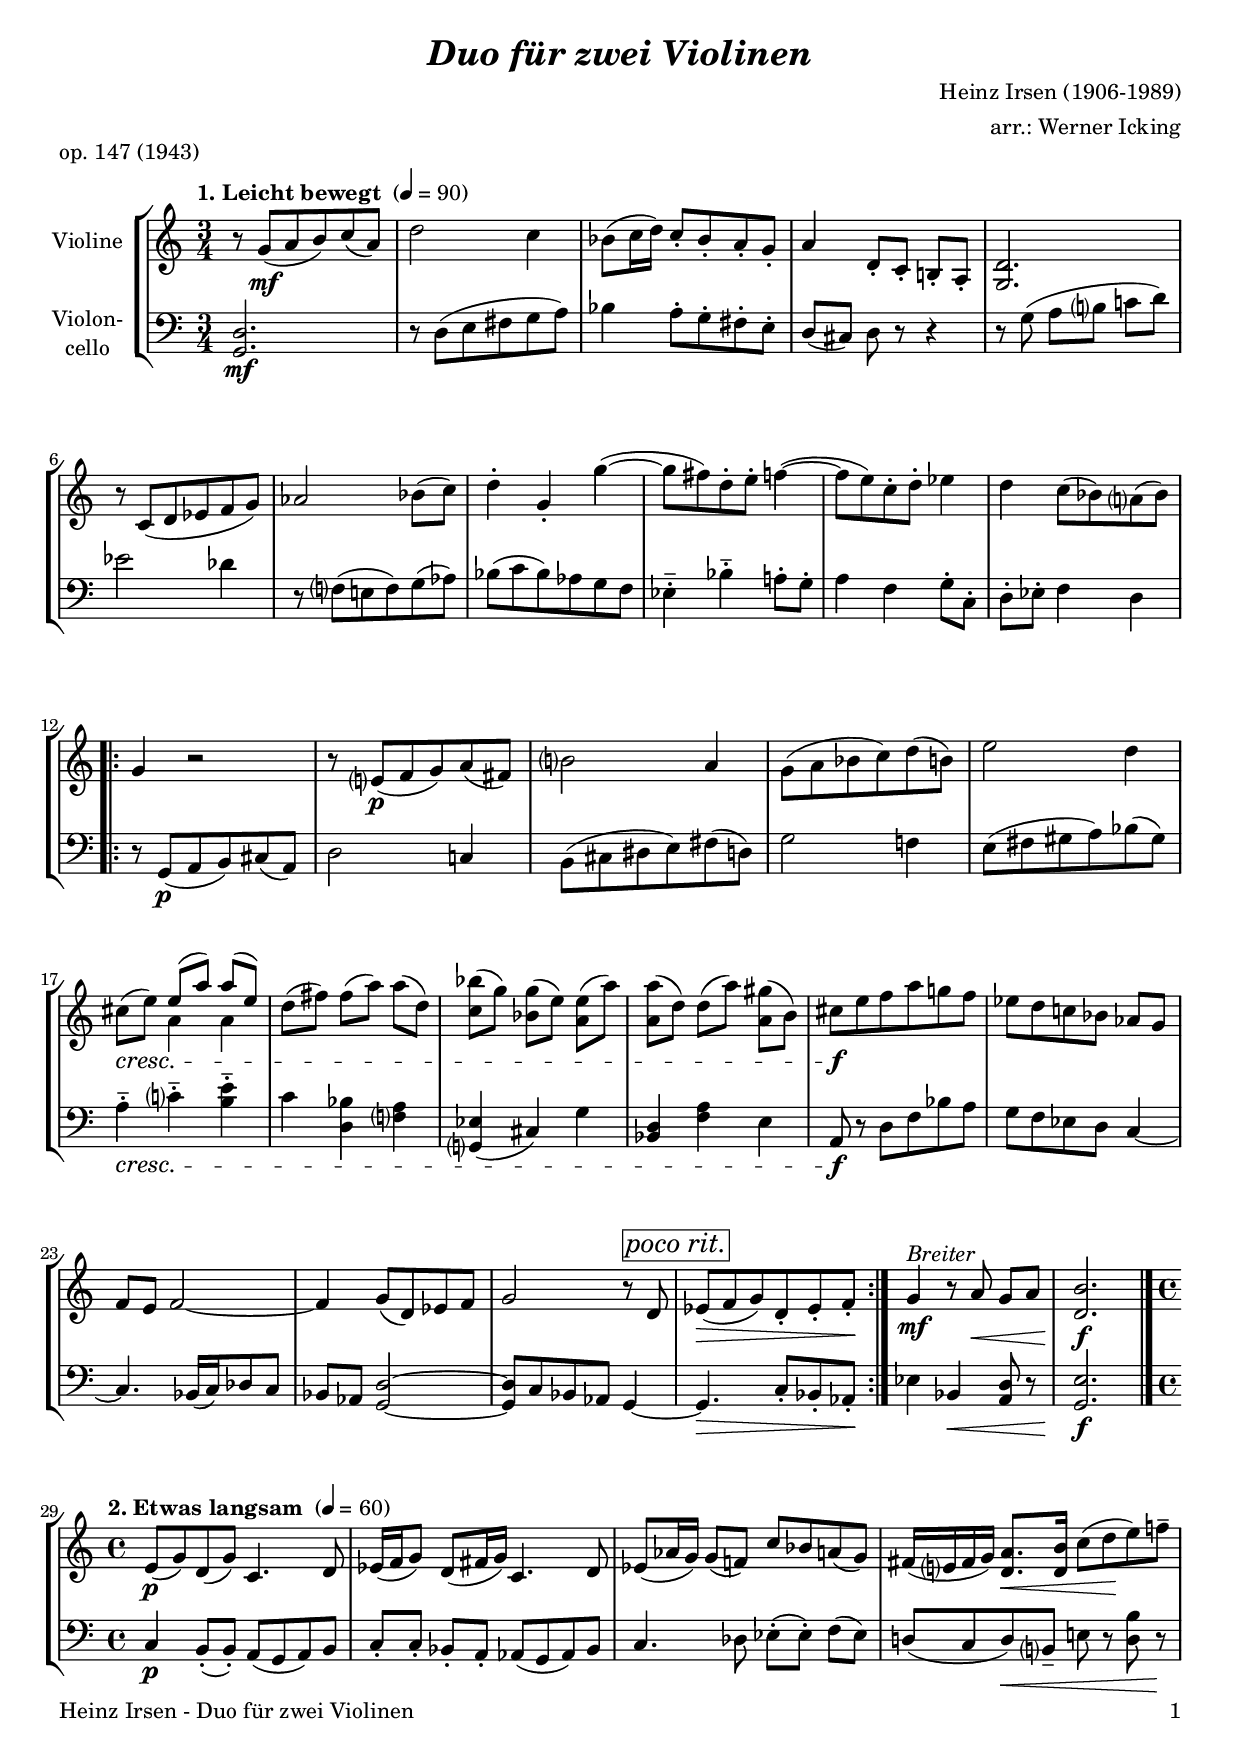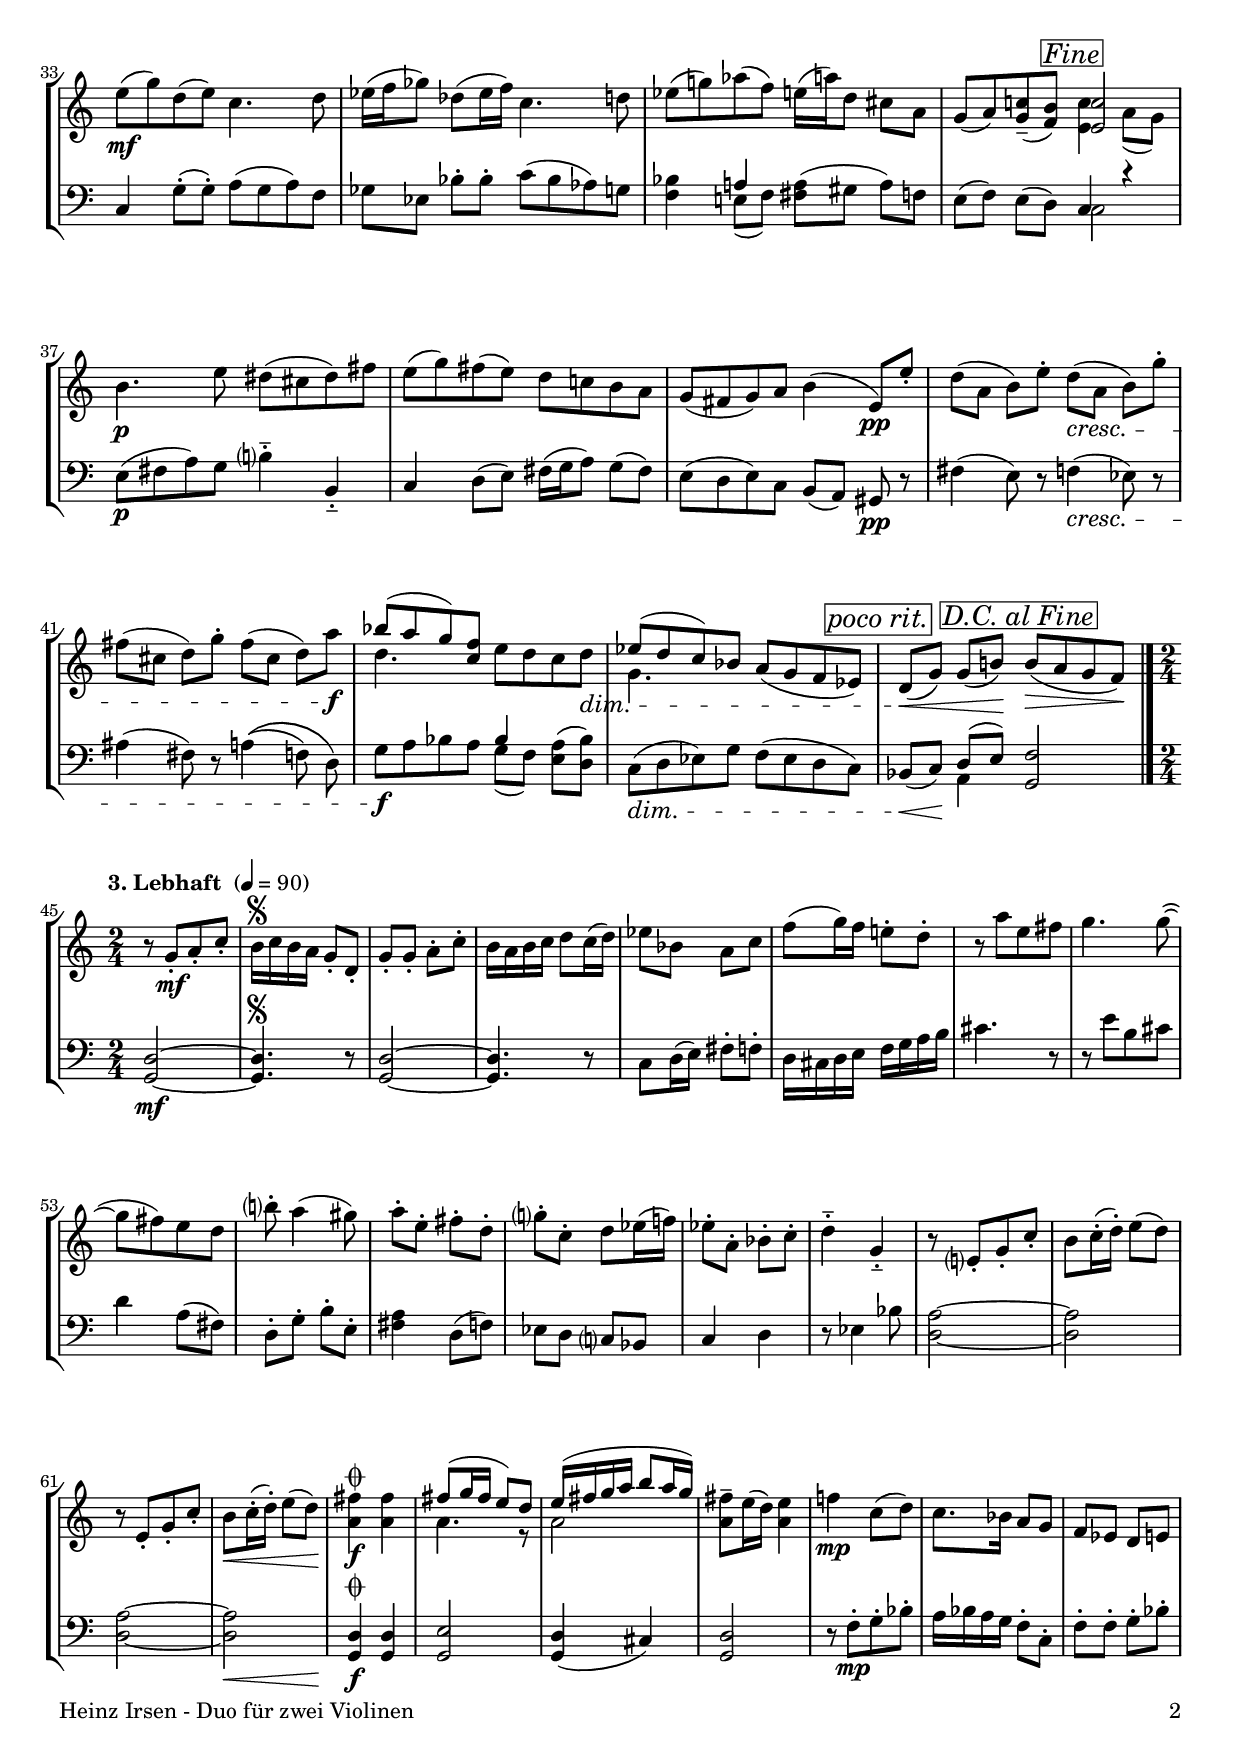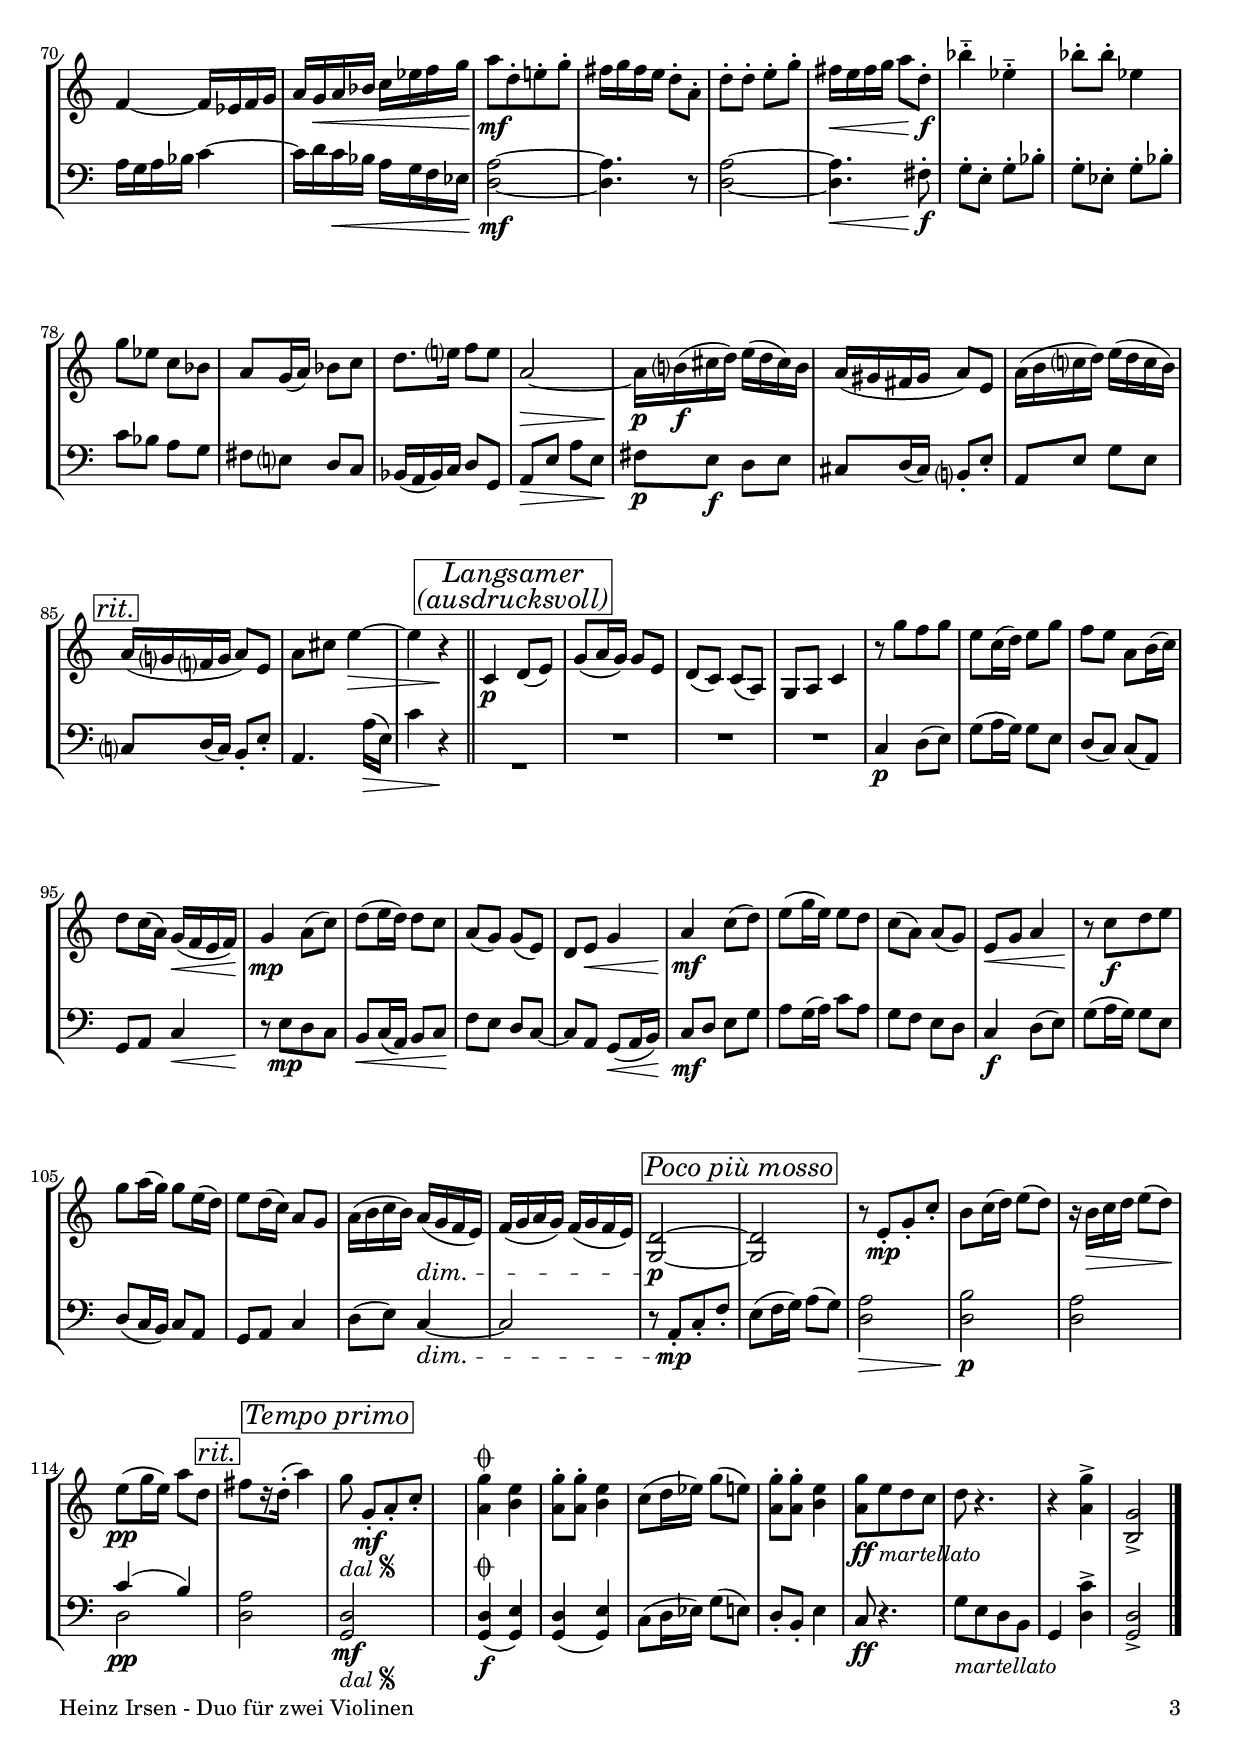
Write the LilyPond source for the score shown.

\version "2.20.2"
\include "deutsch.ly"

#(set-global-staff-size 19)

\header {
  title     = \markup \bold \italic "Duo für zwei Violinen"
  composer  = "Heinz Irsen (1906-1989)"
  arranger  = "arr.: Werner Icking"
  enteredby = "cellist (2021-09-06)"
  piece     = "op. 147 (1943)"
}

voiceconsts = {
 \key c \major
 \time 3/4
% \clef "bass"
 \clef "treble"
% \numericTimeSignature
 \compressEmptyMeasures
  % Set default beaming for all staves
%  \set Timing.beamExceptions = #'()
%  \set Timing.baseMoment     = #(ly:make-moment 1 4)
%  \set Timing.beatStructure  = #'(1 1 1)
}

mivl = "violin"
miba = "cello"

introa = {        \tempo "1. Leicht bewegt " 4=90 }
introb = { \break \tempo "2. Etwas langsam " 4=60 \time 4/4 }
introc = { \break \tempo "3. Lebhaft "       4=90 \time 2/4 }

barc = \markup \italic "(arco)"
bpiz = \markup \italic "(pizz.)"
brtr = \markup \italic "Breiter"
dcaf = \mark \markup \box \italic "D.C. al Fine"
dasg = \markup {
  \italic "dal"
  \tiny \raise #1
  \musicglyph #"scripts.segno"
}
fine = \mark \markup \box \italic "Fine"
lags = \mark \markup \box \italic \center-column { "Langsamer" "(ausdrucksvoll)" }
mart = \markup \italic "martellato"
pizz = \markup \italic "pizz."
ppmo = \mark \markup \box \italic "Poco più mosso"
prit = \mark \markup \box \italic "poco rit."
rit  = \mark \markup \box \italic "rit."
tpr  = \mark \markup \box \italic "Tempo primo"

va = \relative c'' {
  \voiceconsts

  \introa
  r8 g(\mf a h) c( a)
  d2 c4
  b8( c16 d) c8-. b-. a-. g-.
  a4 d,8-. c-. h![-. a]-.

  <g d'>2.
  r8 c( d es f g)
  as2 b8( c)
  d4-. g,-. g'(~
  g8 fis) d-. e-. f4(~

  f8 e) c-. d-. es4
  d c8( b) a?( b)
  \repeat volta 2 {
    g4 r2
    r8 e?(\p f g) a( fis)
    h?2 a4

    g8( a b c) d( h)
    e2 d4
    cis8(\cresc e) << { e[( a)] a( e) } \\ { a,4 a } >>
    d8( fis) fis[( a)] a( d,)
    <c b'>( g') <b, g'>[( e)] <a, e'>( a')

    <a, a'>( d) d[( a')] <a, gis'>( h)
    cis\f e f a g! f
    es d c! b as[ g]
    f e f2~

    f4 g8( d) es f
    g2 r8 d \prit
    es(\> f g) d-. es-. f-.\!
  }
  g4\mf^\brtr r8 a\< g[ a]
  <d, h'>2.\!\f \bar "|."

  \introb
  e8(\p g) d( g) c,4. d8
  es16( f g8) d( fis16 g) c,4. d8
  es( as16 g) g8( f!) c' b a( g)

  fis16( e? fis g) <d a'>8.\< <d h'>16 c'8( d\! e) f!--
  e(\mf g) d( e) c4. d8
  es16( f ges8) des( es16 f) c4. d8

  es( g!) as( f) e16( a) d,8 cis a
  g( a) <g c!>(-- <f h>) \fine << <e c'>2 \\ { <e c'>4 a8( g) } >>
  h4.\p e8 dis( cis dis) fis

  e( g) fis( e) d c! h a
  g( fis g) a h4( e,8)\pp e'-.
  d( a h)[ e]-. d(\cresc a h)[ g']-.
  fis( cis d)[ g]-. fis( cis d)[ a']\f

  << { b[( a g) <c, f>] } \\ { d4. s8 } >> e d c d\dim
  << { es[( d c) b] } \\ { g4. s8 } >> a( g f es) \prit
  d(\< g) g[( h!)]\! \dcaf h(\> a g f)\! \bar "|."

  \introc
  r8 g[-.\mf a-. c]-.
  h16\segno c h a g8-. d-.
  g-. g-. a-. c-.
  h16 a h c d8 c16( d)
  es8 b a c

  f( g16) f e!8-. d-.
  r a'[ e fis]
  g4. g8(~
  g[ fis) e d]
  h'?8-. a4( gis8)
  a8-. e-. fis-. d-.

  g?-. c,-. d es16( f!)
  es8-. a,-. b-. c-.
  d4---. g,---.
  r8 e?[-. g-. c]-.
  h c16(-. d)-. e8( d)
  r e,[-. g-. c]-.

  h\< c16(-. d)-. e8( d)\!
  <a fis'>4\f\coda <a fis'>
  << {
    fis'8( g16 fis e8) d
    e16( fis g a h8 a16 g)
  } \\ {
    a,4. r8
    a2
  } >>
  <a fis'>8-- e'16( d) <a e'>4
  f'!\mp c8( d)

  c8. b16 a8 g
  f es d e
  f4~ f16 es f g
  a g\< a b c es f g\!
  a8[\mf d,-. e!-. g]-.
  fis16 g fis e d8-. a-.

  d-. d-. e-. g-.
  fis16\< e fis g a8 d,-.\!\f
  b'4---. es,---.
  b'8-. b-. es,4
  g8 es c b
  a g16( a) b8 c

  d8. e?16  f8 e
  a,2~\>
  a16\!\p h?(\f cis d) e( d cis) h
  a( gis fis gis a8) e
  a16( h c? d) e( d c h) \rit

  a( g? f? g a8) e
  a cis e4~\>
  e r\! \bar "||"
  c,\p \lags d8( e)
  g( a16 g) g8 e
  d( c) c( a)
  g a c4

  r8 g''[ f g]
  e c16( d) e8 g
  f e a, h16( c)
  d8 c16( a) g(\< f e f)
  g4\!\mp a8( c)
  d( e16 d) d8 c

  a( g) g( e)
  d e\< g4
  a\!\mf c8( d)
  e( g16 e) e8 d
  c( a) a( g)
  e\< g a4
  r8\! c[\f d e]

  g a16( g) g8 e16( d)
  e8 d16( c) a8 g
  a16( h c h) a(\dim g f e)
  f( g a g) f( g f e)
  <g, d'>2~\p \ppmo
  <g d'>

  r8 e'[-.\mp g-. c]-.
  h c16( d) e8( d)
  r16 h\> c d e8( d)
  e(\!\pp g16 e) a8 d, \rit
  fis[ r16 d](-. a'4) \tpr
  g8_\dasg g,[-.\mf a-. c]-.
  s2
   
  <a g'>4\coda <h e>
  <a g'>8-. <a g'>-. <h e>4
  c8( d16 es) g8( e)
  <a, g'>-. <a g'>-. <h e>4
  <a g'>8[\ff e'_\mart d c]
  d r4.
  r4 <a g'>->
  <h, g'>2-> \bar "|."
}

vb = \relative c {
  \voiceconsts
  \clef "bass"

  \introa
  <g d'>2.\mf
  r8 d'( e fis g a)
  b4 a8-. g-. fis-. e-.
  d([ cis]) d r r4

  r8 g( a[ h?] c! d)
  es2 des4
  r8 f,?( e! f) g( as)
  b( c b) as g f
  es4---. b'---. a!8-. g-.

  a4 f g8-. c,-.
  d-. es-. f4 d
  \repeat volta 2 {
    r8 g,(\p a h) cis( a)
    d2 c!4
    h8( cis dis e) fis( d)

    g2 f!4
    e8( fis gis a) b( gis)
    a4---.\cresc c?---. <h e>---.
    c <d, b'> <f? a>
    <g,? es'>( cis) g'

    <b, d> <f' a> e
    a,8\f r d f b a
    g f es d c4~
    c4. b16[( c) des8 c]

    b as <g d'>2~
    <g d'>8 c b as g4~ \prit
    g4.\> c8-. b-. as-.\!
  }
  es'4 b\< <a d>8 r
  <g e'>2.\!\f \bar "|."

  \introb
  c4\p h8(-. h)-. a( g a) h
  c-. c-. b[-. a]-. as( g as) b
  c4. des8 es(-. es)-. f[( es)]

  d!( c d)\< h?-- e! r <d h'> r\!
  c4 g'8(-. g)-. a( g a) f
  ges es b'[-. b]-. c( b as) g

  <f b>4 << a! \\ { e!8( f) } >> <fis a>( gis a)[ f]
  e( f) e[( d)] \fine << { c4 r } \\ c2 >>
  e8(\p fis a) g h?4---. h,---.

  c d8( e) fis16( g a8) g( fis)
  e( d e) c h([ a]) gis\pp r
  fis'4( e8) r f4(\cresc es8) r
  ais4( fis8) r a4\(( f8) \noBeam d\)

  g\f a b a << b4 \\ { g8([ f]) } >> <e a>( <d b'>)
  c(\dim d es) g f( es d c) \prit
  b(\< c)\! << { d( e) } \\ a,4 >> \dcaf <g f'>2 \bar "|."

  \introc
  <g d'>2~\mf
  <g d'>4.\segno r8
  <g d'>2~
  <g d'>4. r8
  c d16( e) fis8-. f-.
  d16 cis d e f g a h
  cis4. r8

  r e[ h cis]
  d4 a8( fis)
  d-. g-. h-. e,-.
  <fis a>4 d8( f)
  es d c? b
  c4 d

  r8 es4 b'8
  <d, a'>2~
  <d a'>
  <d a'>~
  <d a'>\<
  <g, d'>4\!\f\coda <g d'>
  <g e'>2
  <g d'>4( cis)
  <g d'>2

  r8 f'[-.\mp g-. b]-.
  a16 b a g f8-. c-.
  f-. f-. g-. b-.
  a16 g a b c4~
  c16 d c\< b a g f es\!

  <d a'>2~\mf
  <d a'>4. r8
  <d a'>2~
  <d a'>4.\< fis8-.\!\f
  g-. e-. g-. b-.
  g-. es-. g-. b-.
  c b a g

  fis e? d c
  b16( a b) c d8 g,
  a\> e' a e
  fis\!\p e\f d e
  cis d16( cis) h?8-. e-.

  a, e' g e \rit
  c? d16( c) h8-. e-.
  a,4. a'16(\> e)
  c'4 r\! \bar "||"
  << { s4 \lags s } \\ R2 >>
  R2*3

  c,4\p d8( e)
  g( a16 g) g8 e
  d( c) c( a)
  g a c4\<
  r8\! e[\mp d c]
  h\< c16( a) h8 c\!

  f e d c~
  c a g(\< a16 h)
  c8\!\mf d e g
  a g16( a) c8 a
  g f e d

  c4\f d8( e)
  g( a16 g) g8 e
  d( c16 h) c8 a
  g a c4
  d8( e) c4~\dim
  c2

  r8 a[-.\mp c-. f]-. \ppmo
  e( f16 g) a8( g)
  <d a'>2\>
  <d h'>\!\p
  <d a'>
  << { c'4( h) } \\ d,2\pp >> \rit
  <d a'> \tpr
  <g, d'>\mf_\dasg
  s2

  <g d'>4(\f\coda <g e'>)
  <g d'>( <g e'>)
  c8( d16 es) g8( e)
  d-. h-. e4
  c8\ff r4.
  g'8[_\mart e d h]
  g4 <d' c'>->
  <g, d'>2-> \bar "|."
}


music = \new StaffGroup <<
      \new Staff {
        \set Staff.midiInstrument = \mivl
        \set Staff.instrumentName = \markup \center-column { "Violine" }
        \transpose c c { \va }
      }
      
      \new Staff {
        \set Staff.midiInstrument = \miba
        \set Staff.instrumentName = \markup \center-column { "Violon-" "cello" }
        \transpose c c { \vb }
      }
>>

\book {
  \paper {
    print-page-number = ##t
    print-first-page-number = ##t
    ragged-last-bottom = ##f
    oddHeaderMarkup = \markup \null
    evenHeaderMarkup = \markup \null
    oddFooterMarkup = \markup {
      \fill-line {
        \on-the-fly #print-page-number-check-first
        "Heinz Irsen - Duo für zwei Violinen" \fromproperty #'page:page-number-string
      }
    }
    evenFooterMarkup = \oddFooterMarkup
  } \score {
    \music
    \layout {}
  }

  \score {
    \unfoldRepeats \music

    \midi {
      \context {
        \Score
      }
    }
  }
}